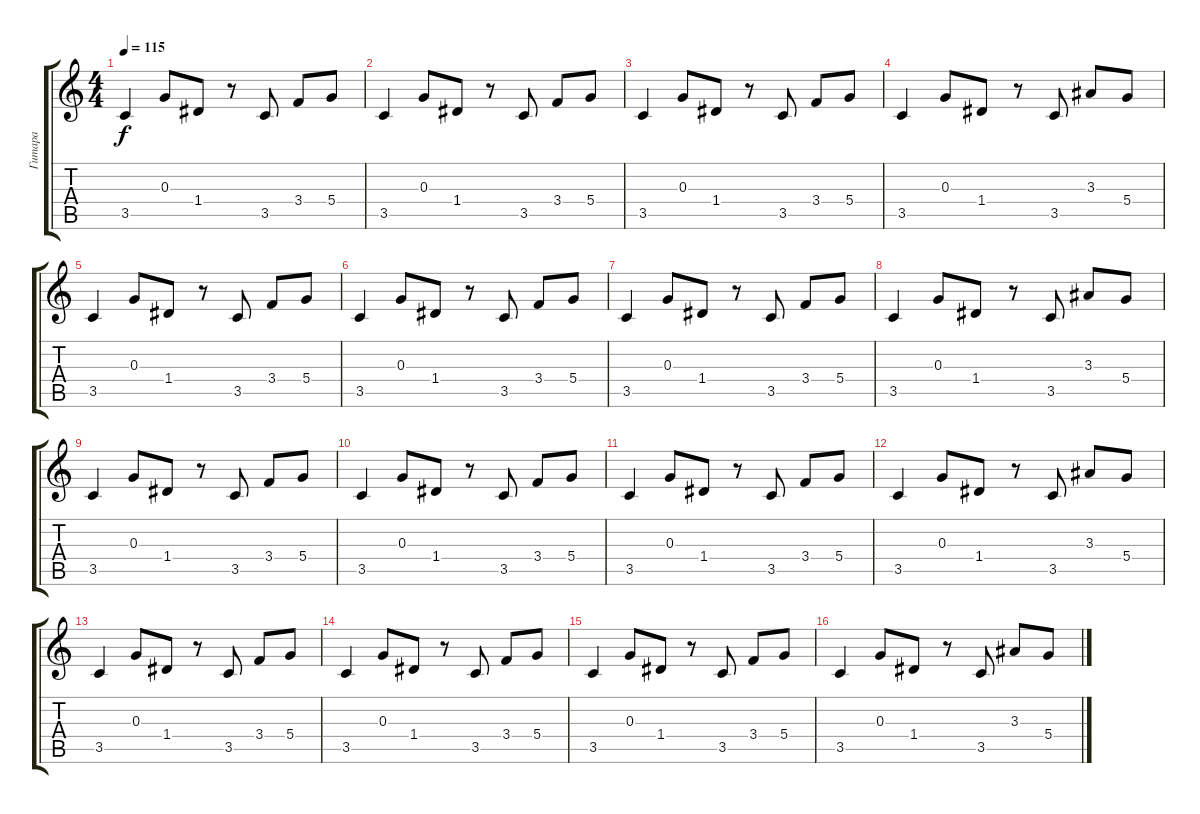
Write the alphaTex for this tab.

\track ("Гитара" "Гитара") {instrument electricguitarmuted}
\staff {score tabs}
\tuning (E4 B3 G3 D3 A2 E2) {hide}
\ts (4 4)
\tempo 115
\clef g2
\ks c
3.5.4{dy f} 0.3.8 1.4.8 r.8 3.5.8 3.4.8 5.4.8 |
3.5.4 0.3.8 1.4.8 r.8 3.5.8 3.4.8 5.4.8 |
3.5.4 0.3.8 1.4.8 r.8 3.5.8 3.4.8 5.4.8 |
3.5.4 0.3.8 1.4.8 r.8 3.5.8 3.3.8 5.4.8 |
3.5.4 0.3.8 1.4.8 r.8 3.5.8 3.4.8 5.4.8 |
3.5.4 0.3.8 1.4.8 r.8 3.5.8 3.4.8 5.4.8 |
3.5.4 0.3.8 1.4.8 r.8 3.5.8 3.4.8 5.4.8 |
3.5.4 0.3.8 1.4.8 r.8 3.5.8 3.3.8 5.4.8 |
3.5.4 0.3.8 1.4.8 r.8 3.5.8 3.4.8 5.4.8 |
3.5.4 0.3.8 1.4.8 r.8 3.5.8 3.4.8 5.4.8 |
3.5.4 0.3.8 1.4.8 r.8 3.5.8 3.4.8 5.4.8 |
3.5.4 0.3.8 1.4.8 r.8 3.5.8 3.3.8 5.4.8 |
3.5.4 0.3.8 1.4.8 r.8 3.5.8 3.4.8 5.4.8 |
3.5.4 0.3.8 1.4.8 r.8 3.5.8 3.4.8 5.4.8 |
3.5.4 0.3.8 1.4.8 r.8 3.5.8 3.4.8 5.4.8 |
3.5.4 0.3.8 1.4.8 r.8 3.5.8 3.3.8 5.4.8
